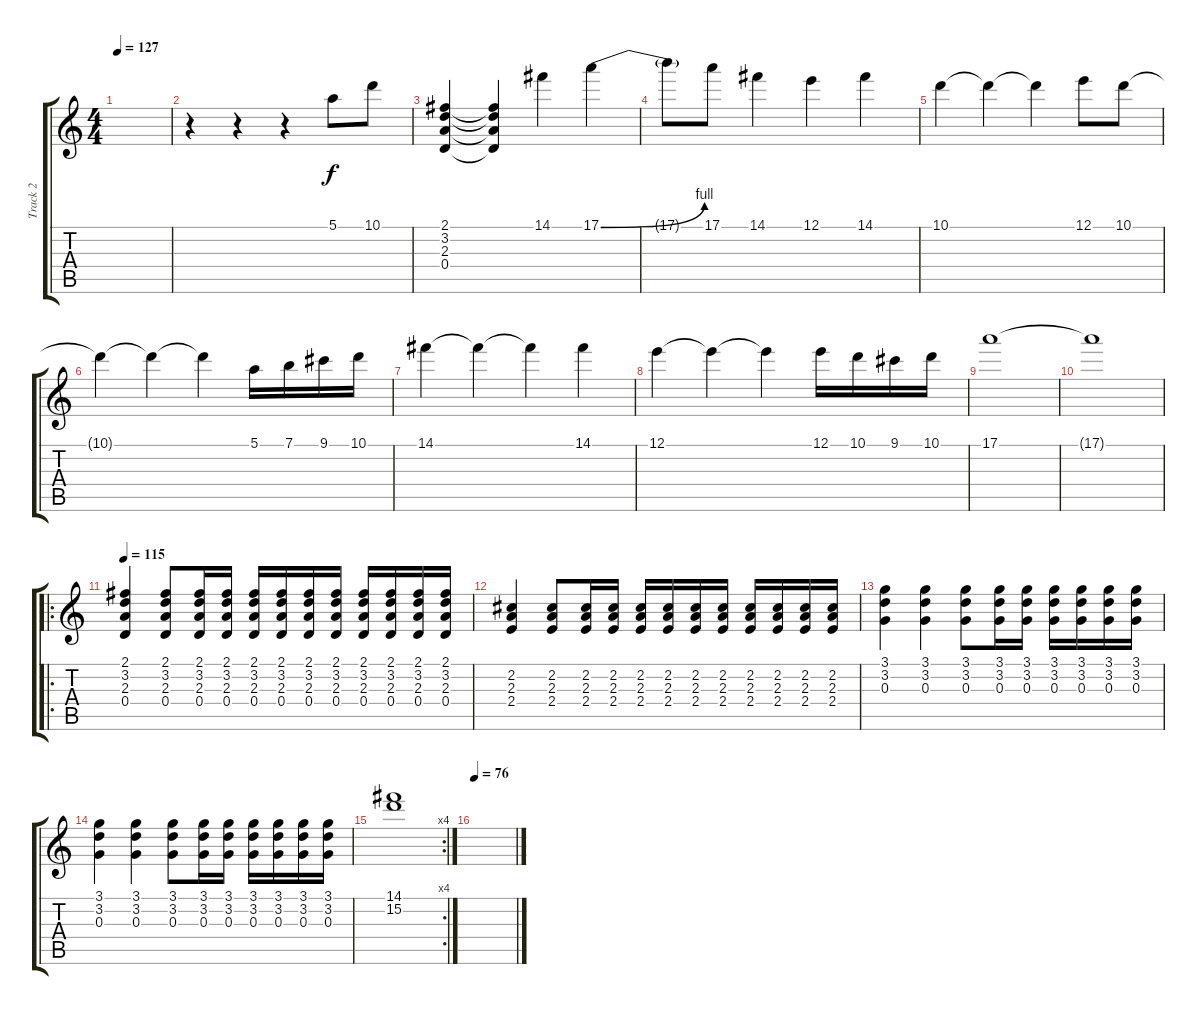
\track ("Track 2" "Track 2") {instrument overdrivenguitar}
\staff {score tabs}
\tuning (E4 B3 G3 D3 A2 E2) {hide}
\ts (4 4)
\tempo 127
\clef g2
\ks c
|
r.4 r.4 r.4 5.1.8 10.1.8 |
(2.1 3.2 2.3 0.4).4 (2.1{t} 3.2{t} 2.3{t} 0.4{t}).4 14.1.4 17.1{be (bend 0 0 60 4)}.4 |
17.1{t}.8 17.1.8 14.1.4 12.1.4 14.1.4 |
10.1.4 10.1{t}.4 10.1{t}.4 12.1.8 10.1.8 |
10.1{t}.4 10.1{t}.4 10.1{t}.4 5.1.16 7.1.16 9.1.16 10.1.16 |
14.1.4 14.1{t}.4 14.1{t}.4 14.1.4 |
12.1.4 12.1{t}.4 12.1{t}.4 12.1.16 10.1.16 9.1.16 10.1.16 |
17.1.1 |
17.1{t}.1 |
\ro
\tempo 115
(2.1 3.2 2.3 0.4).4 (2.1 3.2 2.3 0.4).8 (2.1 3.2 2.3 0.4).16 (2.1 3.2 2.3 0.4).16 (2.1 3.2 2.3 0.4).16 (2.1 3.2 2.3 0.4).16 (2.1 3.2 2.3 0.4).16 (2.1 3.2 2.3 0.4).16 (2.1 3.2 2.3 0.4).16 (2.1 3.2 2.3 0.4).16 (2.1 3.2 2.3 0.4).16 (2.1 3.2 2.3 0.4).16 |
(2.2 2.3 2.4).4 (2.2 2.3 2.4).8 (2.2 2.3 2.4).16 (2.2 2.3 2.4).16 (2.2 2.3 2.4).16 (2.2 2.3 2.4).16 (2.2 2.3 2.4).16 (2.2 2.3 2.4).16 (2.2 2.3 2.4).16 (2.2 2.3 2.4).16 (2.2 2.3 2.4).16 (2.2 2.3 2.4).16 |
(3.1 3.2 0.3).4 (3.1 3.2 0.3).4 (3.1 3.2 0.3).8 (3.1 3.2 0.3).16 (3.1 3.2 0.3).16 (3.1 3.2 0.3).16 (3.1 3.2 0.3).16 (3.1 3.2 0.3).16 (3.1 3.2 0.3).16 |
(3.1 3.2 0.3).4 (3.1 3.2 0.3).4 (3.1 3.2 0.3).8 (3.1 3.2 0.3).16 (3.1 3.2 0.3).16 (3.1 3.2 0.3).16 (3.1 3.2 0.3).16 (3.1 3.2 0.3).16 (3.1 3.2 0.3).16 |
\rc 4
(14.1 15.2).1 |
\tempo 76
